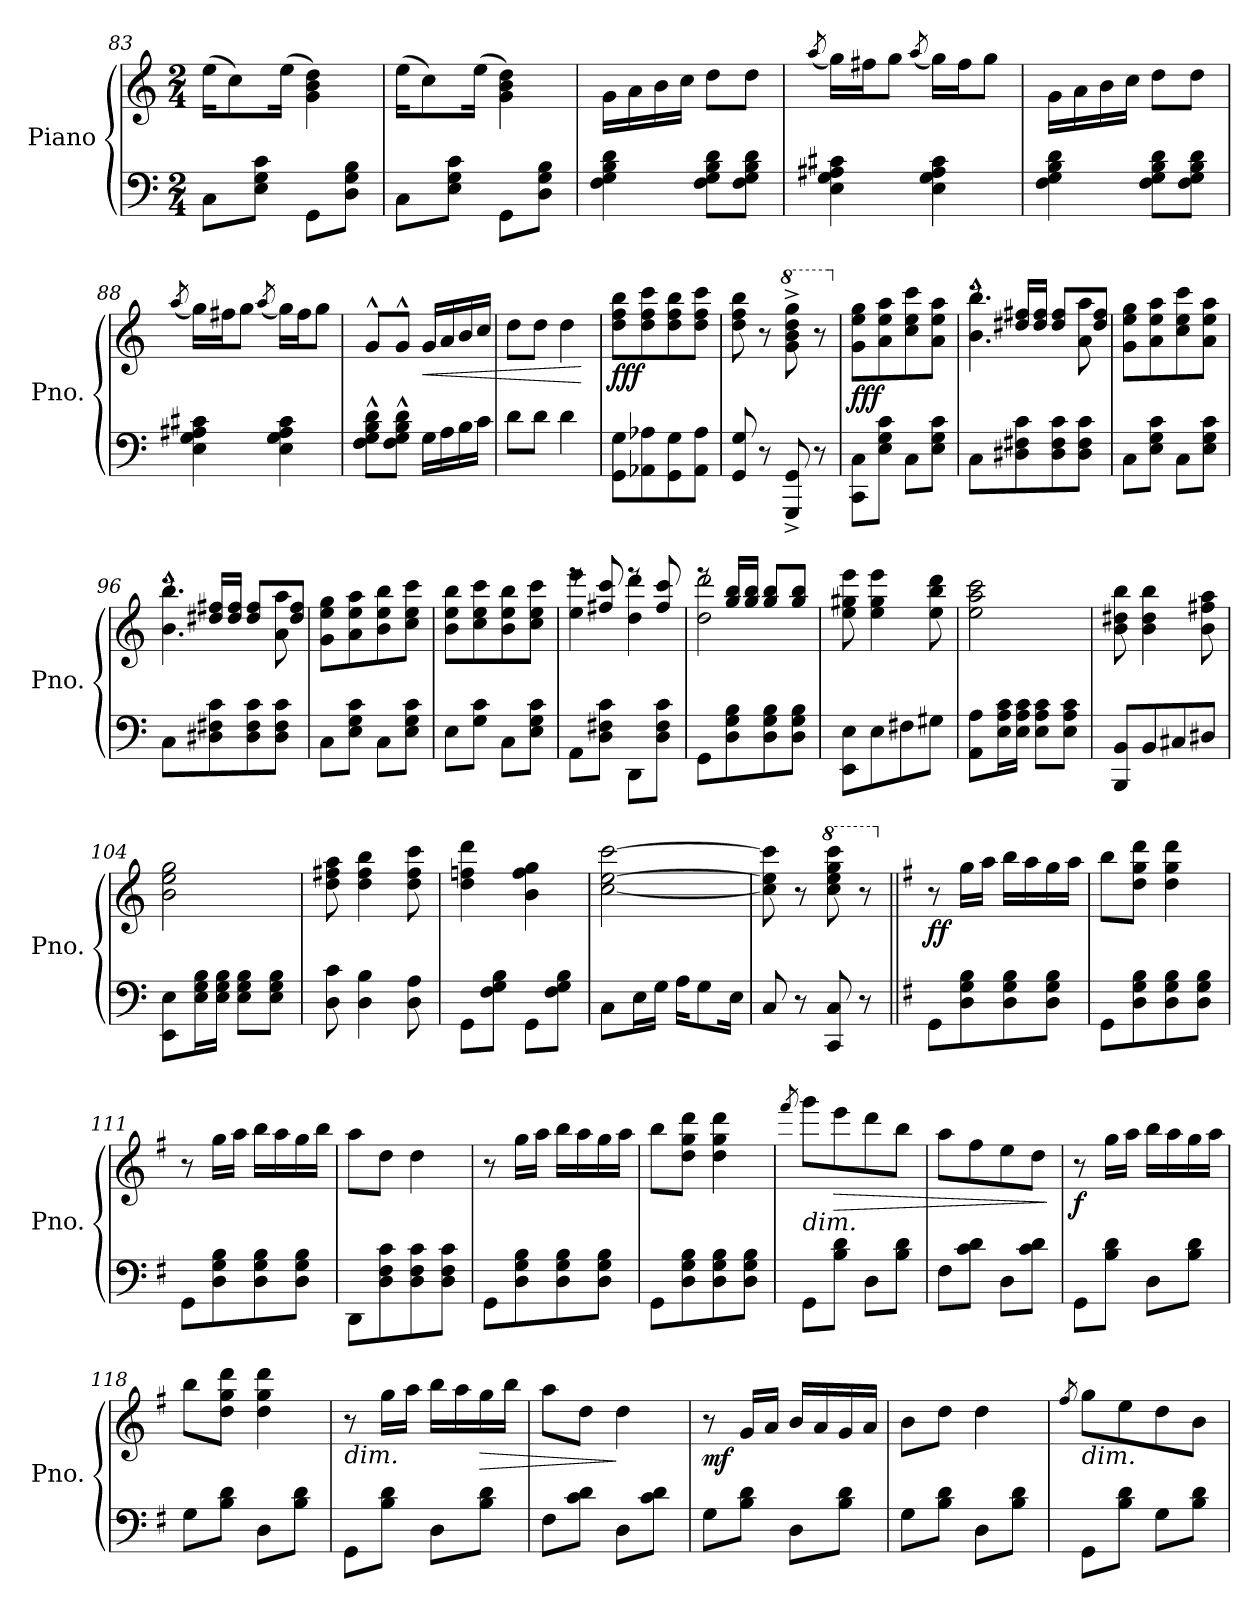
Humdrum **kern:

**kern	**kern	**dynam
*part1	*part1	*part1
*staff2	*staff1	*staff1/2
*I"Piano	*	*
*I'Pno.	*	*
*clefF4	*clefG2	*
*k[]	*k[]	*
*M2/4	*M2/4	*
=83	=83	=83
8C\L	(>16ee\KL	.
.	8cc\)	.
8E\ 8G\ 8c\J	.	.
.	(>16ee\Jk	.
8GG\L	4g\ 4b\ 4dd\)	.
8D\ 8G\ 8B\J	.	.
!!LO:LB:g=z
=84	=84	=84
8C\L	(>16ee\KL	.
.	8cc\)	.
8E\ 8G\ 8c\J	.	.
.	(>16ee\Jk	.
8GG\L	4g\ 4b\ 4dd\)	.
8D\ 8G\ 8B\J	.	.
=85	=85	=85
4F\ 4G\ 4B\ 4d\	16g\LL	.
.	16a\	.
.	16b\	.
.	16cc\JJ	.
8F\ 8G\ 8B\ 8d\L	8dd\L	.
8F\ 8G\ 8B\ 8d\J	8dd\J	.
=86	=86	=86
.	(<8qaa/	.
4E\ 4G\ 4A#X\ 4c#X\	16gg\LL)	.
.	16ff#X\J	.
.	8gg\J	.
.	(<8qaa/	.
4E\ 4G\ 4A#\ 4c#\	16gg\LL)	.
.	16ff#\J	.
.	8gg\J	.
=87	=87	=87
4F\ 4G\ 4B\ 4d\	16g\LL	.
.	16a\	.
.	16b\	.
.	16cc\JJ	.
8F\ 8G\ 8B\ 8d\L	8dd\L	.
8F\ 8G\ 8B\ 8d\J	8dd\J	.
=88	=88	=88
.	(<8qaa/	.
4E\ 4G\ 4A#X\ 4c#X\	16gg\LL)	.
.	16ff#X\J	.
.	8gg\J	.
.	(<8qaa/	.
4E\ 4G\ 4A#\ 4c#\	16gg\LL)	.
.	16ff#\J	.
.	8gg\J	.
=89	=89	=89
8F\^^ 8G\^^ 8B\^^ 8d\^^L	8g^^/L	.
8F\^^ 8G\^^ 8B\^^ 8d\^^J	8g^^/J	.
!	!	!LO:HP:b
16G\LL	16g/LL	<
16A\	16a/	.
16B\	16b/	.
16c\JJ	16cc/JJ	.
=90	=90	=90
8d\L	8dd\L	.
8d\J	8dd\J	.
4d\	4dd\	.
.	.	[
!!LO:LB:g=z
=91	=91	=91
!	!	!LO:DY:b
8GG\ 8G\L	8dd\ 8ff\ 8bb\L	fff
8AA-X\ 8A-X\	8dd\ 8ff\ 8ccc\	.
8GG\ 8G\	8dd\ 8ff\ 8bb\	.
8AA-\ 8A-\J	8dd\ 8ff\ 8ccc\J	.
=92	=92	=92
8GG/ 8G/	8dd\ 8ff\ 8bb\	.
8r	8r	.
*	*8va	*
8GGG/^ 8GG/^	8gg\^ 8bb\^ 8ddd\^ 8ggg\^	.
8r	8r	.
=93	=93	=93
*	*X8va	*
!	!	!LO:DY:b
8CC\ 8C\L	8g\ 8ee\ 8gg\L	fff
8E\ 8G\ 8c\J	8a\ 8ee\ 8aa\	.
8C\L	8cc\ 8ee\ 8ccc\	.
8E\ 8G\ 8c\J	8a\ 8ee\ 8aa\J	.
=94	=94	=94
*	*^	*
8C\L	4.b\^^ 4.bb\^^	8rccc	.
8D#X\ 8F#X\ 8c\	.	16dd#X!/ 16ff#X!/LL	.
.	.	16dd#!/ 16ff#!/JJ	.
8D#\ 8F#\ 8c\	.	8dd#!/ 8ff#!/L	.
8D#\ 8F#\ 8c\J	8a\ 8aa\	8dd#!/ 8ff#!/J	.
*	*v	*v	*
=95	=95	=95
8C\L	8g\ 8ee\ 8gg\L	.
8E\ 8G\ 8c\J	8a\ 8ee\ 8aa\	.
8C\L	8cc\ 8ee\ 8ccc\	.
8E\ 8G\ 8c\J	8a\ 8ee\ 8aa\J	.
=96	=96	=96
*	*^	*
8C\L	4.b\^^ 4.bb\^^	8rccc	.
8D#X\ 8F#X\ 8c\	.	16dd#X!/ 16ff#X!/LL	.
.	.	16dd#!/ 16ff#!/JJ	.
8D#\ 8F#\ 8c\	.	8dd#!/ 8ff#!/L	.
8D#\ 8F#\ 8c\J	8a\ 8aa\	8dd#!/ 8ff#!/J	.
*	*v	*v	*
=97	=97	=97
8C\L	8g\ 8ee\ 8gg\L	.
8E\ 8G\ 8c\J	8a\ 8ee\ 8aa\	.
8C\L	8b\ 8ee\ 8bb\	.
8E\ 8G\ 8c\J	8cc\ 8ee\ 8ccc\J	.
=98	=98	=98
8E\L	8b\ 8ee\ 8bb\L	.
8G\ 8c\J	8cc\ 8ee\ 8ccc\	.
8C\L	8b\ 8ee\ 8bb\	.
8E\ 8G\ 8c\J	8cc\ 8ee\ 8ccc\J	.
!!LO:PB:g=z
=99	=99	=99
*	*^	*
8AA\L	4ee\ 4eee\	8reee	.
8D\ 8F#X\ 8c\J	.	8ff#X!/ 8ccc!/	.
8DD\L	4dd\ 4ddd\	8reee	.
8D\ 8F#\ 8c\J	.	8ff#!/ 8ccc!/	.
=100	=100	=100	=100
8GG\L	2dd\ 2ddd\	8reee	.
8D\ 8G\ 8B\	.	16gg!/ 16bb!/LL	.
.	.	16gg!/ 16bb!/JJ	.
8D\ 8G\ 8B\	.	8gg!/ 8bb!/L	.
8D\ 8G\ 8B\J	.	8gg!/ 8bb!/J	.
*	*v	*v	*
=101	=101	=101
8EE\ 8E\L	8ee\ 8gg#X\ 8eee\	.
8E\	4ee\ 4gg#\ 4eee\	.
8F#X\	.	.
8G#X\J	8ee\ 8bb\ 8ddd\	.
=102	=102	=102
8AA\ 8A\L	2ee\ 2aa\ 2ccc\	.
16E\ 16A\ 16c\L	.	.
16E\ 16A\ 16c\JJ	.	.
8E\ 8A\ 8c\L	.	.
8E\ 8A\ 8c\J	.	.
=103	=103	=103
8BBB/ 8BB/L	8b\ 8dd#X\ 8bb\	.
8BB/	4b\ 4dd#\ 4bb\	.
8C#X/	.	.
8D#X/J	8b\ 8ff#X\ 8aa\	.
=104	=104	=104
8EE\ 8E\L	2b\ 2ee\ 2gg\	.
16E\ 16G\ 16B\L	.	.
16E\ 16G\ 16B\JJ	.	.
8E\ 8G\ 8B\L	.	.
8E\ 8G\ 8B\J	.	.
=105	=105	=105
8D\ 8c\	8dd\ 8ff#X\ 8aa\	.
4D\ 4B\	4dd\ 4ff#\ 4bb\	.
8D\ 8A\	8dd\ 8ff#\ 8ccc\	.
=106	=106	=106
8GG\L	4dd\ 4ffn\ 4ddd\	.
8F\ 8G\ 8B\J	.	.
8GG\L	4b\ 4ff\ 4gg\	.
8F\ 8G\ 8B\J	.	.
!!LO:LB:g=z
=107	=107	=107
8C\L	[2cc\ [2ee\ [2ccc\	.
16E\L	.	.
16G\JJ	.	.
16A\KL	.	.
8G\	.	.
16E\Jk	.	.
=108	=108	=108
8C/	8cc\] 8ee\] 8ccc\]	.
8r	8r	.
*	*8va	*
8CC/ 8C/	8ccc\ 8eee\ 8ggg\ 8cccc\	.
8r	8r	.
=109||	=109||	=109||
*k[f#]	*k[f#]	*
*	*X8va	*
!	!	!LO:DY:b
8GG\L	8r	ff
8D\ 8G\ 8B\	16gg\LL	.
.	16aa\JJ	.
8D\ 8G\ 8B\	16bb\LL	.
.	16aa\	.
8D\ 8G\ 8B\J	16gg\	.
.	16aa\JJ	.
=110	=110	=110
8GG\L	8bb\L	.
8D\ 8G\ 8B\	8dd\ 8gg\ 8ddd\J	.
8D\ 8G\ 8B\	4dd\ 4gg\ 4ddd\	.
8D\ 8G\ 8B\J	.	.
=111	=111	=111
8GG\L	8r	.
8D\ 8G\ 8B\	16gg\LL	.
.	16aa\JJ	.
8D\ 8G\ 8B\	16bb\LL	.
.	16aa\	.
8D\ 8G\ 8B\J	16gg\	.
.	16bb\JJ	.
=112	=112	=112
8DD\L	8aa\L	.
8D\ 8F#\ 8c\	8dd\J	.
8D\ 8F#\ 8c\	4dd\	.
8D\ 8F#\ 8c\J	.	.
=113	=113	=113
8GG\L	8r	.
8D\ 8G\ 8B\	16gg\LL	.
.	16aa\JJ	.
8D\ 8G\ 8B\	16bb\LL	.
.	16aa\	.
8D\ 8G\ 8B\J	16gg\	.
.	16aa\JJ	.
!!LO:LB:g=z
=114	=114	=114
8GG\L	8bb\L	.
8D\ 8G\ 8B\	8dd\ 8gg\ 8ddd\J	.
8D\ 8G\ 8B\	4dd\ 4gg\ 4ddd\	.
8D\ 8G\ 8B\J	.	.
=115	=115	=115
.	8qfff#/	.
!	!LO:TX:b:i:t=dim.	!
8GG\L	8ggg\L	.
!	!	!LO:HP:b
8B\ 8d\J	8eee\	>
8D\L	8ddd\	.
8B\ 8d\J	8bb\J	.
=116	=116	=116
8F#\L	8aa\L	.
8c\ 8d\J	8ff#\	.
8D\L	8ee\	.
8c\ 8d\J	8dd\J	.
.	.	]
=117	=117	=117
!	!	!LO:DY:b
8GG\L	8r	f
8B\ 8d\J	16gg\LL	.
.	16aa\JJ	.
8D\L	16bb\LL	.
.	16aa\	.
8B\ 8d\J	16gg\	.
.	16aa\JJ	.
=118	=118	=118
8G\L	8bb\L	.
8B\ 8d\J	8dd\ 8gg\ 8ddd\J	.
8D\L	4dd\ 4gg\ 4ddd\	.
8B\ 8d\J	.	.
=119	=119	=119
!	!LO:TX:b:i:t=dim.	!
8GG\L	8r	.
8B\ 8d\J	16gg\LL	.
.	16aa\JJ	.
8D\L	16bb\LL	.
.	16aa\	.
!	!	!LO:HP:b
8B\ 8d\J	16gg\	>
.	16bb\JJ	.
=120	=120	=120
8F#\L	8aa\L	.
8c\ 8d\J	8dd\J	.
8D\L	4dd\	]
8c\ 8d\J	.	.
!!LO:LB:g=z
=121	=121	=121
!	!	!LO:DY:b
8G\L	8r	mf
8B\ 8d\J	16g/LL	.
.	16a/JJ	.
8D\L	16b/LL	.
.	16a/	.
8B\ 8d\J	16g/	.
.	16a/JJ	.
=122	=122	=122
8G\L	8b\L	.
8B\ 8d\J	8dd\J	.
8D\L	4dd\	.
8B\ 8d\J	.	.
=123	=123	=123
.	8qff#/	.
!	!LO:TX:b:i:t=dim.	!
8GG\L	8gg\L	.
8B\ 8d\J	8ee\	.
8G\L	8dd\	.
8B\ 8d\J	8b\J	.
=	=	=
*-	*-	*-
